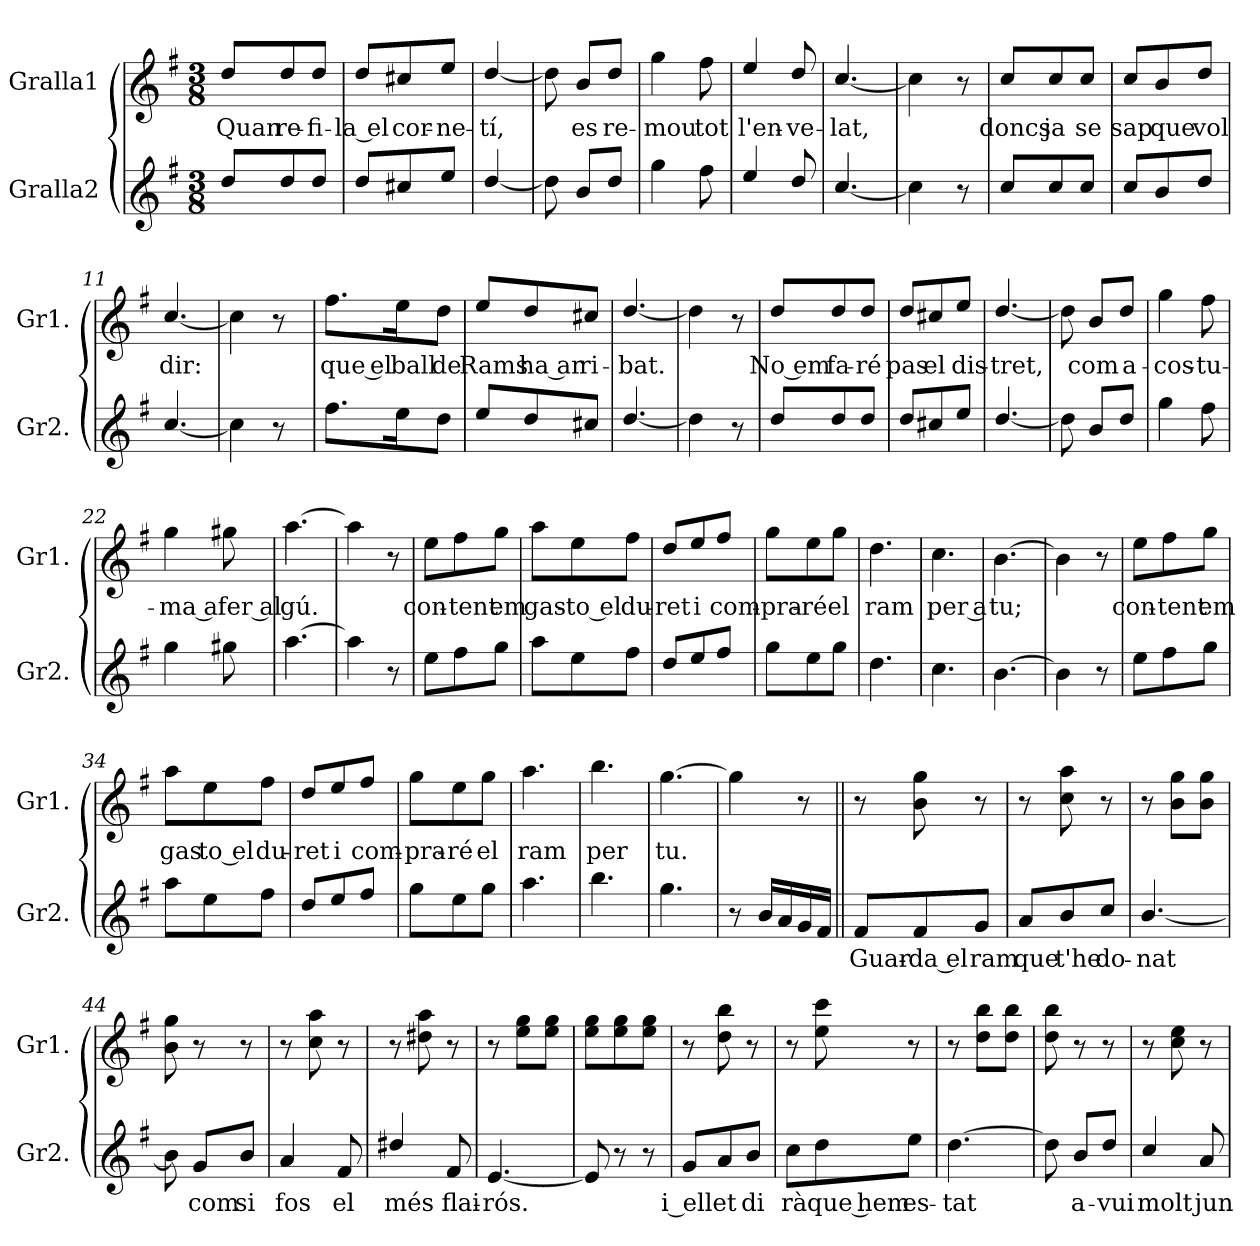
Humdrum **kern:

**kern	**text	**kern	**text
*part2	*part2	*part1	*part1
*staff2	*staff2	*staff1	*staff1
*I"Gralla2	*	*I"Gralla1	*
*I'Gr2.	*	*I'Gr1.	*
*clefG2	*	*clefG2	*
*k[f#]	*	*k[f#]	*
*M3/8	*	*M3/8	*
*MM120	*	*MM120	*
=1	=1	=1	=1
!	!	!	!LO:LY:b
8dd/L	.	8dd/L	Quan
!	!	!	!LO:LY:b
8dd/	.	8dd/	re-
!	!	!	!LO:LY:b
8dd/J	.	8dd/J	-fi-
=2	=2	=2	=2
!	!	!	!LO:LY:b
8dd/L	.	8dd/L	la el
!	!	!	!LO:LY:b
8cc#X/	.	8cc#X/	cor-
!	!	!	!LO:LY:b
8ee/J	.	8ee/J	-ne-
=3	=3	=3	=3
!	!	!	!LO:LY:b
[4dd/	.	[4dd/	-tí,
=4	=4	=4	=4
8dd\]	.	8dd\]	.
!	!	!	!LO:LY:b
8b/L	.	8b/L	es
!	!	!	!LO:LY:b
8dd/J	.	8dd/J	re-
=5	=5	=5	=5
!	!	!	!LO:LY:b
4gg\	.	4gg\	-mou
!	!	!	!LO:LY:b
8ff#\	.	8ff#\	tot
=6	=6	=6	=6
!	!	!	!LO:LY:b
4ee/	.	4ee/	l'en-
!	!	!	!LO:LY:b
8dd/	.	8dd/	-ve-
=7	=7	=7	=7
!	!	!	!LO:LY:b
[4.cc/	.	[4.cc/	-lat,
=8	=8	=8	=8
4cc\]	.	4cc\]	.
8r	.	8r	.
=9	=9	=9	=9
!	!	!	!LO:LY:b
8cc/L	.	8cc/L	doncs
!	!	!	!LO:LY:b
8cc/	.	8cc/	ja
!	!	!	!LO:LY:b
8cc/J	.	8cc/J	se
!!LO:LB:g=z
=10	=10	=10	=10
!	!	!	!LO:LY:b
8cc/L	.	8cc/L	sap
!	!	!	!LO:LY:b
8b/	.	8b/	que
!	!	!	!LO:LY:b
8dd/J	.	8dd/J	vol
=11	=11	=11	=11
!	!	!	!LO:LY:b
[4.cc/	.	[4.cc/	dir:
=12	=12	=12	=12
4cc\]	.	4cc\]	.
8r	.	8r	.
=13	=13	=13	=13
!	!	!	!LO:LY:b
8.ff#\L	.	8.ff#\L	que el
!	!	!	!LO:LY:b
16ee\K	.	16ee\K	ball
!	!	!	!LO:LY:b
8dd\J	.	8dd\J	de
=14	=14	=14	=14
!	!	!	!LO:LY:b
8ee/L	.	8ee/L	Rams
!	!	!	!LO:LY:b
8dd/	.	8dd/	ha ar
!	!	!	!LO:LY:b
8cc#X/J	.	8cc#X/J	-ri-
=15	=15	=15	=15
!	!	!	!LO:LY:b
[4.dd/	.	[4.dd/	-bat.
=16	=16	=16	=16
4dd\]	.	4dd\]	.
8r	.	8r	.
=17	=17	=17	=17
!	!	!	!LO:LY:b
8dd/L	.	8dd/L	No em
!	!	!	!LO:LY:b
8dd/	.	8dd/	fa-
!	!	!	!LO:LY:b
8dd/J	.	8dd/J	-ré
=18	=18	=18	=18
!	!	!	!LO:LY:b
8dd/L	.	8dd/L	pas
!	!	!	!LO:LY:b
8cc#X/	.	8cc#X/	el
!	!	!	!LO:LY:b
8ee/J	.	8ee/J	dis-
!!LO:LB:g=z
=19	=19	=19	=19
!	!	!	!LO:LY:b
[4.dd/	.	[4.dd/	-tret,
=20	=20	=20	=20
8dd\]	.	8dd\]	.
!	!	!	!LO:LY:b
8b/L	.	8b/L	com
!	!	!	!LO:LY:b
8dd/J	.	8dd/J	a-
=21	=21	=21	=21
!	!	!	!LO:LY:b
4gg\	.	4gg\	-cos-
!	!	!	!LO:LY:b
8ff#\	.	8ff#\	-tu-
=22	=22	=22	=22
!	!	!	!LO:LY:b
4gg\	.	4gg\	ma a
!	!	!	!LO:LY:b
8gg#X\	.	8gg#X\	fer al
=23	=23	=23	=23
!	!	!	!LO:LY:b
[4.aa\	.	[4.aa\	-gú.
=24	=24	=24	=24
4aa\]	.	4aa\]	.
8r	.	8r	.
=25	=25	=25	=25
!	!	!	!LO:LY:b
8ee\L	.	8ee\L	con-
!	!	!	!LO:LY:b
8ff#\	.	8ff#\	-tent
!	!	!	!LO:LY:b
8gg\J	.	8gg\J	em
=26	=26	=26	=26
!	!	!	!LO:LY:b
8aa\L	.	8aa\L	gas-
!	!	!	!LO:LY:b
8ee\	.	8ee\	to el
!	!	!	!LO:LY:b
8ff#\J	.	8ff#\J	du-
=27	=27	=27	=27
!	!	!	!LO:LY:b
8dd/L	.	8dd/L	-ret
!	!	!	!LO:LY:b
8ee/	.	8ee/	i
!	!	!	!LO:LY:b
8ff#/J	.	8ff#/J	com-
!!LO:LB:g=z
=28	=28	=28	=28
!	!	!	!LO:LY:b
8gg\L	.	8gg\L	-pra-
!	!	!	!LO:LY:b
8ee\	.	8ee\	-ré
!	!	!	!LO:LY:b
8gg\J	.	8gg\J	el
=29	=29	=29	=29
!	!	!	!LO:LY:b
4.dd\	.	4.dd\	ram
=30	=30	=30	=30
!	!	!	!LO:LY:b
4.cc\	.	4.cc\	per a
=31	=31	=31	=31
!	!	!	!LO:LY:b
[4.b\	.	[4.b\	tu;
=32	=32	=32	=32
4b\]	.	4b\]	.
8r	.	8r	.
=33	=33	=33	=33
!	!	!	!LO:LY:b
8ee\L	.	8ee\L	con-
!	!	!	!LO:LY:b
8ff#\	.	8ff#\	-tent
!	!	!	!LO:LY:b
8gg\J	.	8gg\J	em
=34	=34	=34	=34
!	!	!	!LO:LY:b
8aa\L	.	8aa\L	gas
!	!	!	!LO:LY:b
8ee\	.	8ee\	to el
!	!	!	!LO:LY:b
8ff#\J	.	8ff#\J	du-
=35	=35	=35	=35
!	!	!	!LO:LY:b
8dd/L	.	8dd/L	-ret
!	!	!	!LO:LY:b
8ee/	.	8ee/	i
!	!	!	!LO:LY:b
8ff#/J	.	8ff#/J	com-
=36	=36	=36	=36
!	!	!	!LO:LY:b
8gg\L	.	8gg\L	-pra-
!	!	!	!LO:LY:b
8ee\	.	8ee\	-ré
!	!	!	!LO:LY:b
8gg\J	.	8gg\J	el
=37	=37	=37	=37
!	!	!	!LO:LY:b
4.aa\	.	4.aa\	ram
!!LO:LB:g=z
=38	=38	=38	=38
!	!	!	!LO:LY:b
4.bb\	.	4.bb\	per
=39	=39	=39	=39
!	!	!	!LO:LY:b
4.gg\	.	[4.gg\	tu.
=40	=40	=40	=40
8r	.	4gg\]	.
16b/LL	.	.	.
16a/	.	.	.
16g/	.	8r	.
16f#/JJ	.	.	.
=41||	=41||	=41||	=41||
!	!LO:LY:b	!	!
8f#/L	Guar-	8r	.
!	!LO:LY:b	!	!
8f#/	da el	8b\ 8gg\	.
!	!LO:LY:b	!	!
8g/J	ram	8r	.
=42	=42	=42	=42
!	!LO:LY:b	!	!
8a/L	que	8r	.
!	!LO:LY:b	!	!
8b/	t'he	8cc\ 8aa\	.
!	!LO:LY:b	!	!
8cc/J	do-	8r	.
=43	=43	=43	=43
!	!LO:LY:b	!	!
[4.b/	-nat	8r	.
.	.	8b\ 8gg\L	.
.	.	8b\ 8gg\J	.
=44	=44	=44	=44
8b\]	.	8b\ 8gg\	.
!	!LO:LY:b	!	!
8g/L	com	8r	.
!	!LO:LY:b	!	!
8b/J	si	8r	.
=45	=45	=45	=45
!	!LO:LY:b	!	!
4a/	fos	8r	.
.	.	8cc\ 8aa\	.
!	!LO:LY:b	!	!
8f#/	el	8r	.
=46	=46	=46	=46
!	!LO:LY:b	!	!
4dd#X/	més	8r	.
.	.	8dd#X\ 8aa\	.
!	!LO:LY:b	!	!
8f#/	ﬂai-	8r	.
!!LO:LB:g=z
=47	=47	=47	=47
!	!LO:LY:b	!	!
[4.e/	-rós.	8r	.
.	.	8ee\ 8gg\L	.
.	.	8ee\ 8gg\J	.
=48	=48	=48	=48
8e/]	.	8ee\ 8gg\L	.
8r	.	8ee\ 8gg\	.
8r	.	8ee\ 8gg\J	.
=49	=49	=49	=49
!	!LO:LY:b	!	!
8g/L	i ell	8r	.
!	!LO:LY:b	!	!
8a/	et	8dd\ 8bb\	.
!	!LO:LY:b	!	!
8b/J	di	8r	.
=50	=50	=50	=50
!	!LO:LY:b	!	!
8cc\L	rà	8r	.
!	!LO:LY:b	!	!
8dd\	que hem	8ee\ 8ccc\	.
!	!LO:LY:b	!	!
8ee\J	es-	8r	.
=51	=51	=51	=51
!	!LO:LY:b	!	!
[4.dd\	-tat	8r	.
.	.	8dd\ 8bb\L	.
.	.	8dd\ 8bb\J	.
=52	=52	=52	=52
8dd\]	.	8dd\ 8bb\	.
!	!LO:LY:b	!	!
8b/L	a-	8r	.
!	!LO:LY:b	!	!
8dd/J	-vui	8r	.
=53	=53	=53	=53
!	!LO:LY:b	!	!
4cc/	molt	8r	.
.	.	8cc\ 8ee\	.
!	!LO:LY:b	!	!
8a/	jun-	8r	.
=	=	=	=
*-	*-	*-	*-
